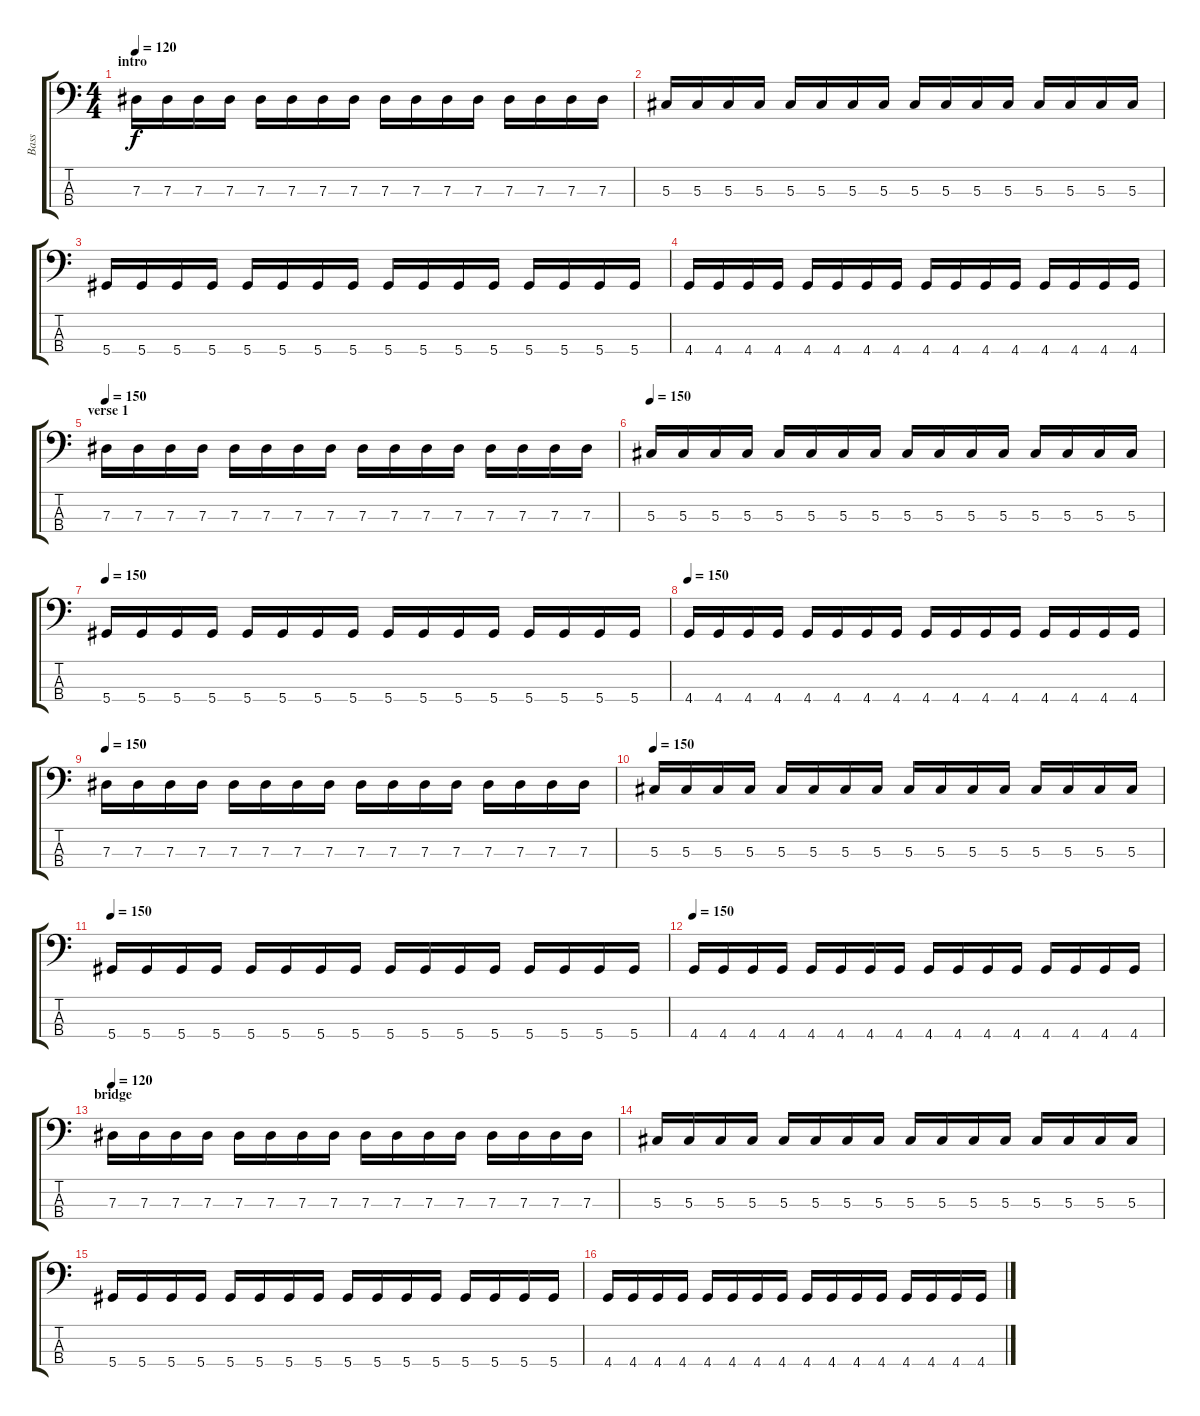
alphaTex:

\track ("Bass" "Bass") {instrument electricbasspick}
\staff {score tabs}
\tuning (Gb2 Db2 Ab1 Eb1) {hide}
\ts (4 4)
\section ("" "intro")
\tempo 120
\clef f4
\ks c
7.3.16{dy f instrument electricbasspick} 7.3.16 7.3.16 7.3.16 7.3.16 7.3.16 7.3.16 7.3.16 7.3.16 7.3.16 7.3.16 7.3.16 7.3.16 7.3.16 7.3.16 7.3.16 |
5.3.16 5.3.16 5.3.16 5.3.16 5.3.16 5.3.16 5.3.16 5.3.16 5.3.16 5.3.16 5.3.16 5.3.16 5.3.16 5.3.16 5.3.16 5.3.16 |
5.4.16 5.4.16 5.4.16 5.4.16 5.4.16 5.4.16 5.4.16 5.4.16 5.4.16 5.4.16 5.4.16 5.4.16 5.4.16 5.4.16 5.4.16 5.4.16 |
4.4.16 4.4.16 4.4.16 4.4.16 4.4.16 4.4.16 4.4.16 4.4.16 4.4.16 4.4.16 4.4.16 4.4.16 4.4.16 4.4.16 4.4.16 4.4.16 |
\section ("" "verse 1")
\tempo 150
7.3.16 7.3.16 7.3.16 7.3.16 7.3.16 7.3.16 7.3.16 7.3.16 7.3.16 7.3.16 7.3.16 7.3.16 7.3.16 7.3.16 7.3.16 7.3.16 |
\tempo 150
5.3.16 5.3.16 5.3.16 5.3.16 5.3.16 5.3.16 5.3.16 5.3.16 5.3.16 5.3.16 5.3.16 5.3.16 5.3.16 5.3.16 5.3.16 5.3.16 |
\tempo 150
5.4.16 5.4.16 5.4.16 5.4.16 5.4.16 5.4.16 5.4.16 5.4.16 5.4.16 5.4.16 5.4.16 5.4.16 5.4.16 5.4.16 5.4.16 5.4.16 |
\tempo 150
4.4.16 4.4.16 4.4.16 4.4.16 4.4.16 4.4.16 4.4.16 4.4.16 4.4.16 4.4.16 4.4.16 4.4.16 4.4.16 4.4.16 4.4.16 4.4.16 |
\tempo 150
7.3.16 7.3.16 7.3.16 7.3.16 7.3.16 7.3.16 7.3.16 7.3.16 7.3.16 7.3.16 7.3.16 7.3.16 7.3.16 7.3.16 7.3.16 7.3.16 |
\tempo 150
5.3.16 5.3.16 5.3.16 5.3.16 5.3.16 5.3.16 5.3.16 5.3.16 5.3.16 5.3.16 5.3.16 5.3.16 5.3.16 5.3.16 5.3.16 5.3.16 |
\tempo 150
5.4.16 5.4.16 5.4.16 5.4.16 5.4.16 5.4.16 5.4.16 5.4.16 5.4.16 5.4.16 5.4.16 5.4.16 5.4.16 5.4.16 5.4.16 5.4.16 |
\tempo 150
4.4.16 4.4.16 4.4.16 4.4.16 4.4.16 4.4.16 4.4.16 4.4.16 4.4.16 4.4.16 4.4.16 4.4.16 4.4.16 4.4.16 4.4.16 4.4.16 |
\section ("" "bridge")
\tempo 120
7.3.16 7.3.16 7.3.16 7.3.16 7.3.16 7.3.16 7.3.16 7.3.16 7.3.16 7.3.16 7.3.16 7.3.16 7.3.16 7.3.16 7.3.16 7.3.16 |
5.3.16 5.3.16 5.3.16 5.3.16 5.3.16 5.3.16 5.3.16 5.3.16 5.3.16 5.3.16 5.3.16 5.3.16 5.3.16 5.3.16 5.3.16 5.3.16 |
5.4.16 5.4.16 5.4.16 5.4.16 5.4.16 5.4.16 5.4.16 5.4.16 5.4.16 5.4.16 5.4.16 5.4.16 5.4.16 5.4.16 5.4.16 5.4.16 |
4.4.16 4.4.16 4.4.16 4.4.16 4.4.16 4.4.16 4.4.16 4.4.16 4.4.16 4.4.16 4.4.16 4.4.16 4.4.16 4.4.16 4.4.16 4.4.16
